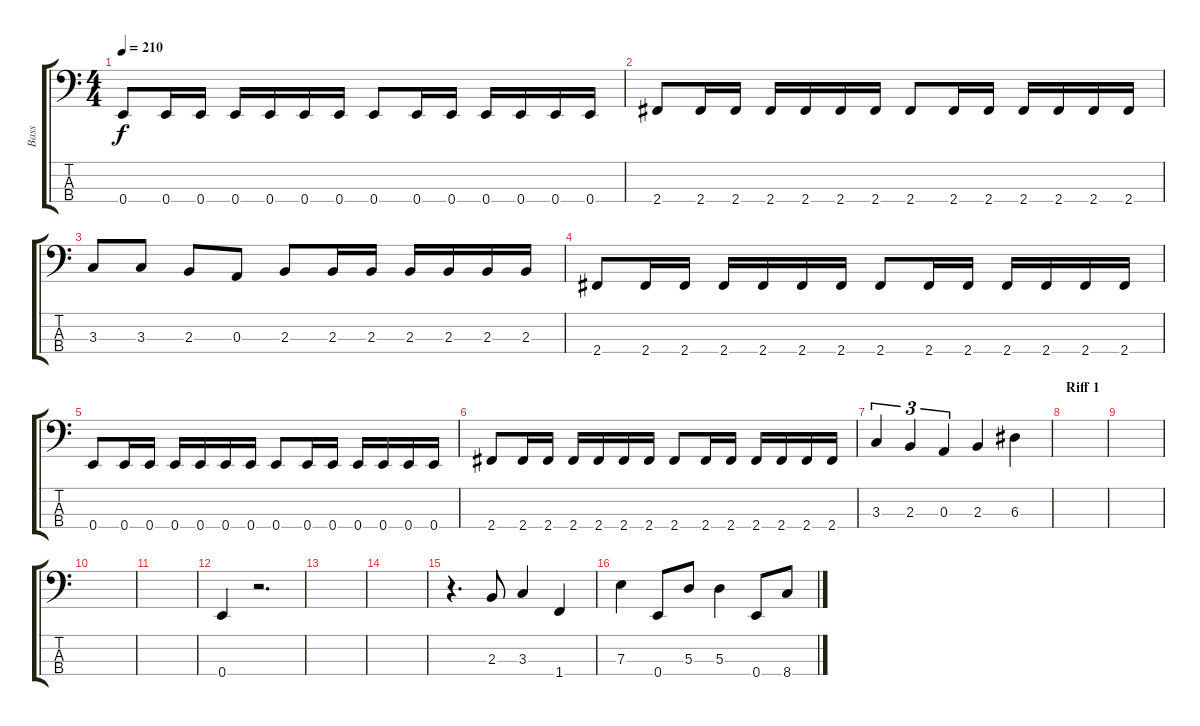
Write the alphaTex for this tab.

\track ("Bass" "Bass") {instrument electricbasspick}
\staff {score tabs}
\tuning (G2 D2 A1 E1) {hide}
\ts (4 4)
\tempo 210
\clef f4
\ks c
0.4.8{dy f} 0.4.16 0.4.16 0.4.16 0.4.16 0.4.16 0.4.16 0.4.8 0.4.16 0.4.16 0.4.16 0.4.16 0.4.16 0.4.16 |
2.4.8 2.4.16 2.4.16 2.4.16 2.4.16 2.4.16 2.4.16 2.4.8 2.4.16 2.4.16 2.4.16 2.4.16 2.4.16 2.4.16 |
3.3.8 3.3.8 2.3.8 0.3.8 2.3.8 2.3.16 2.3.16 2.3.16 2.3.16 2.3.16 2.3.16 |
2.4.8 2.4.16 2.4.16 2.4.16 2.4.16 2.4.16 2.4.16 2.4.8 2.4.16 2.4.16 2.4.16 2.4.16 2.4.16 2.4.16 |
0.4.8 0.4.16 0.4.16 0.4.16 0.4.16 0.4.16 0.4.16 0.4.8 0.4.16 0.4.16 0.4.16 0.4.16 0.4.16 0.4.16 |
2.4.8 2.4.16 2.4.16 2.4.16 2.4.16 2.4.16 2.4.16 2.4.8 2.4.16 2.4.16 2.4.16 2.4.16 2.4.16 2.4.16 |
3.3.4{tu (3 2)} 2.3.4{tu (3 2)} 0.3.4{tu (3 2)} 2.3.4 6.3.4 |
\section ("" "Riff 1")
|
|
|
|
0.4.4 r.2{d} |
|
|
r.4{d} 2.3.8 3.3.4 1.4.4 |
7.3.4 0.4.8 5.3.8 5.3.4 0.4.8 8.4.8
